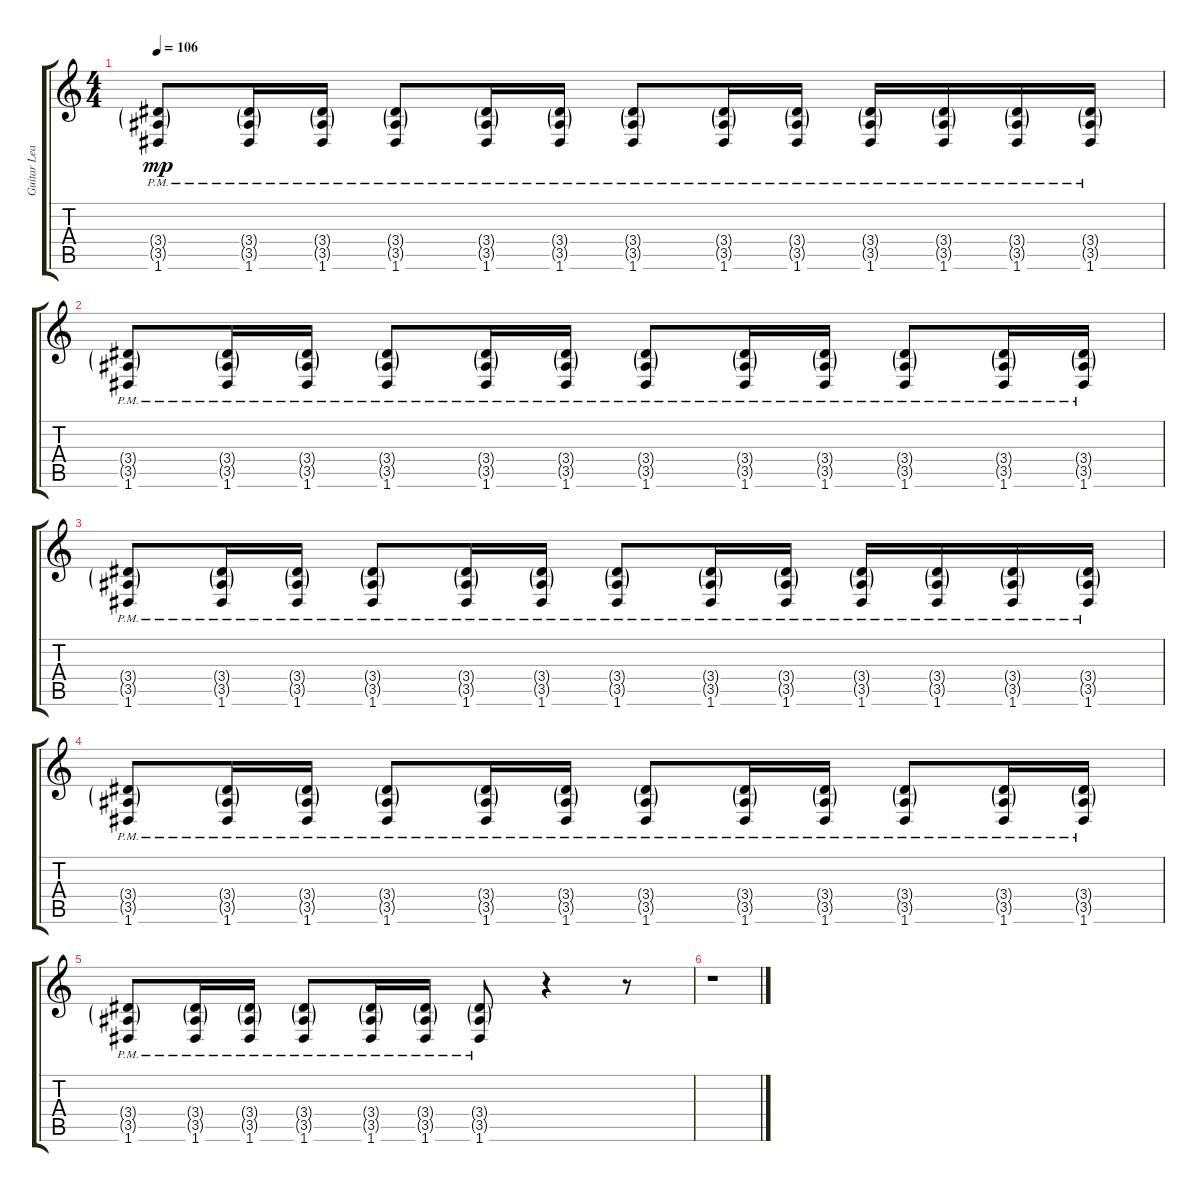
\track ("Guitar Lead 1" "Guitar Lea") {instrument overdrivenguitar}
\staff {score tabs}
\tuning (D4 A3 F3 C3 G2 D2) {hide}
\ts (4 4)
\tempo 106
\clef g2
\ks c
(3.4{g pm} 3.5{g pm} 1.6).8{dy mp} (3.4{g pm} 3.5{g pm} 1.6).16 (3.4{g pm} 3.5{g pm} 1.6).16 (3.4{g pm} 3.5{g pm} 1.6).8 (3.4{g pm} 3.5{g pm} 1.6).16 (3.4{g pm} 3.5{g pm} 1.6).16 (3.4{g pm} 3.5{g pm} 1.6).8 (3.4{g pm} 3.5{g pm} 1.6).16 (3.4{g pm} 3.5{g pm} 1.6).16 (3.4{g pm} 3.5{g pm} 1.6).16 (3.4{g pm} 3.5{g pm} 1.6).16 (3.4{g pm} 3.5{g pm} 1.6).16 (3.4{g pm} 3.5{g pm} 1.6).16 |
(3.4{g pm} 3.5{g pm} 1.6).8 (3.4{g pm} 3.5{g pm} 1.6).16 (3.4{g pm} 3.5{g pm} 1.6).16 (3.4{g pm} 3.5{g pm} 1.6).8 (3.4{g pm} 3.5{g pm} 1.6).16 (3.4{g pm} 3.5{g pm} 1.6).16 (3.4{g pm} 3.5{g pm} 1.6).8 (3.4{g pm} 3.5{g pm} 1.6).16 (3.4{g pm} 3.5{g pm} 1.6).16 (3.4{g pm} 3.5{g pm} 1.6).8 (3.4{g pm} 3.5{g pm} 1.6).16 (3.4{g pm} 3.5{g pm} 1.6).16 |
(3.4{g pm} 3.5{g pm} 1.6).8{volume 0} (3.4{g pm} 3.5{g pm} 1.6).16 (3.4{g pm} 3.5{g pm} 1.6).16 (3.4{g pm} 3.5{g pm} 1.6).8 (3.4{g pm} 3.5{g pm} 1.6).16 (3.4{g pm} 3.5{g pm} 1.6).16 (3.4{g pm} 3.5{g pm} 1.6).8 (3.4{g pm} 3.5{g pm} 1.6).16 (3.4{g pm} 3.5{g pm} 1.6).16 (3.4{g pm} 3.5{g pm} 1.6).16 (3.4{g pm} 3.5{g pm} 1.6).16 (3.4{g pm} 3.5{g pm} 1.6).16 (3.4{g pm} 3.5{g pm} 1.6).16 |
(3.4{g pm} 3.5{g pm} 1.6).8 (3.4{g pm} 3.5{g pm} 1.6).16 (3.4{g pm} 3.5{g pm} 1.6).16 (3.4{g pm} 3.5{g pm} 1.6).8 (3.4{g pm} 3.5{g pm} 1.6).16 (3.4{g pm} 3.5{g pm} 1.6).16 (3.4{g pm} 3.5{g pm} 1.6).8 (3.4{g pm} 3.5{g pm} 1.6).16 (3.4{g pm} 3.5{g pm} 1.6).16 (3.4{g pm} 3.5{g pm} 1.6).8 (3.4{g pm} 3.5{g pm} 1.6).16 (3.4{g pm} 3.5{g pm} 1.6).16 |
(3.4{g pm} 3.5{g pm} 1.6).8 (3.4{g pm} 3.5{g pm} 1.6).16 (3.4{g pm} 3.5{g pm} 1.6).16 (3.4{g pm} 3.5{g pm} 1.6).8 (3.4{g pm} 3.5{g pm} 1.6).16 (3.4{g pm} 3.5{g pm} 1.6).16 (3.4{g pm} 3.5{g pm} 1.6).8 r.4 r.8 |
r.1
